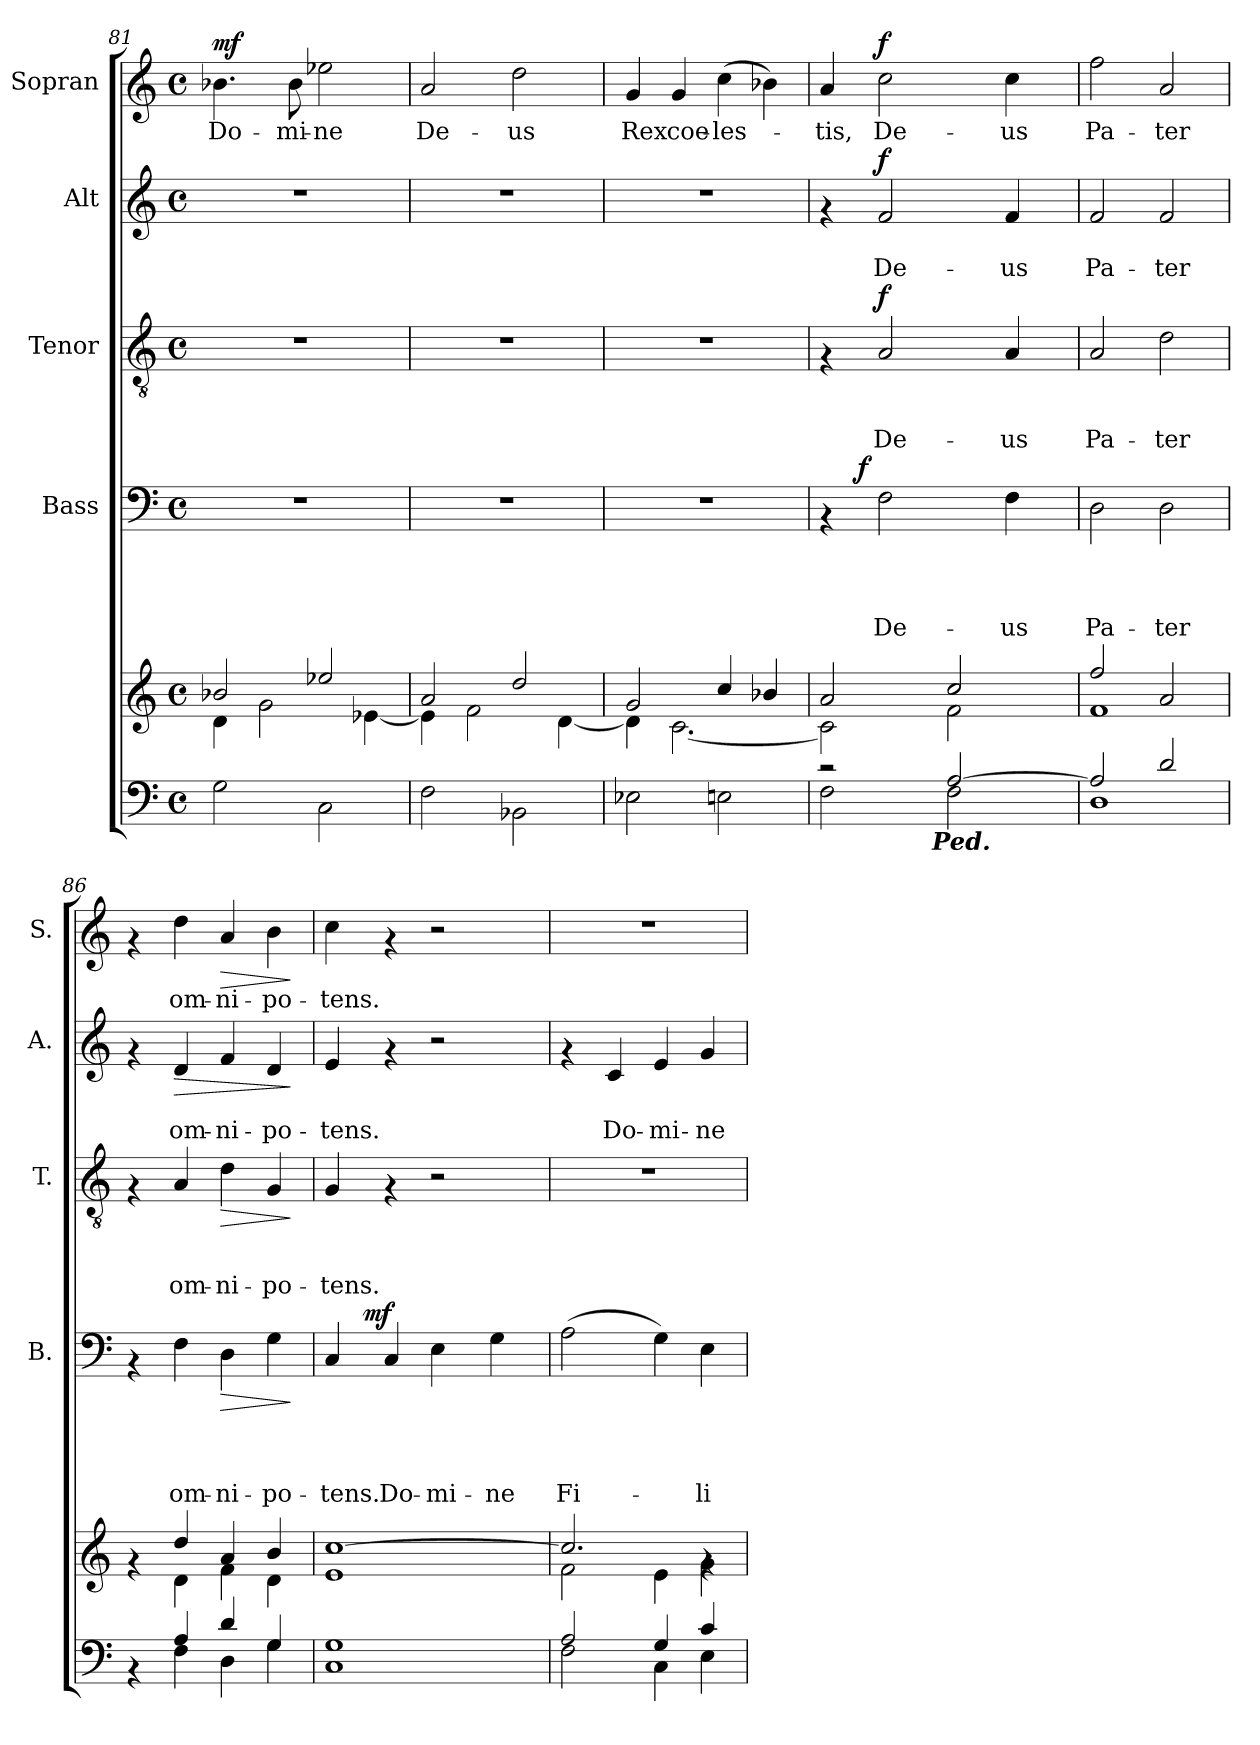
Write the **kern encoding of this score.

**kern	**kern	**kern	**text	**text	**text	**text	**dynam	**kern	**text	**text	**text	**dynam	**kern	**text	**text	**dynam	**kern	**text	**dynam
*part5	*part5	*part4	*part4	*part4	*part4	*part4	*part4	*part3	*part3	*part3	*part3	*part3	*part2	*part2	*part2	*part2	*part1	*part1	*part1
*staff6	*staff5	*staff4	*staff4	*staff4	*staff4	*staff4	*staff4	*staff3	*staff3	*staff3	*staff3	*staff3	*staff2	*staff2	*staff2	*staff2	*staff1	*staff1	*staff1
*	*	*I"Bass	*	*	*	*	*	*I"Tenor	*	*	*	*	*I"Alt	*	*	*	*I"Sopran	*	*
*	*	*I'B.	*	*	*	*	*	*I'T.	*	*	*	*	*I'A.	*	*	*	*I'S.	*	*
*clefF4	*clefG2	*clefF4	*	*	*	*	*	*clefGv2	*	*	*	*	*clefG2	*	*	*	*clefG2	*	*
*k[]	*k[]	*k[]	*	*	*	*	*	*k[]	*	*	*	*	*k[]	*	*	*	*k[]	*	*
*C:	*C:	*C:	*	*	*	*	*	*C:	*	*	*	*	*C:	*	*	*	*C:	*	*
*M4/4	*M4/4	*M4/4	*	*	*	*	*	*M4/4	*	*	*	*	*M4/4	*	*	*	*M4/4	*	*
*met(c)	*met(c)	*met(c)	*	*	*	*	*	*met(c)	*	*	*	*	*met(c)	*	*	*	*met(c)	*	*
=81	=81	=81	=81	=81	=81	=81	=81	=81	=81	=81	=81	=81	=81	=81	=81	=81	=81	=81	=81
*	*^	*	*	*	*	*	*	*	*	*	*	*	*	*	*	*	*	*	*
!	!	!	!	!	!	!	!	!	!	!	!	!	!	!	!	!	!	!	!LO:LY:b	!LO:DY:a
2G\	2b-X/	4d\	1r	.	.	.	.	.	1r	.	.	.	.	1r	.	.	.	4.b-X\	Do-	mf
.	.	2g\	.	.	.	.	.	.	.	.	.	.	.	.	.	.	.	.	.	.
!	!	!	!	!	!	!	!	!	!	!	!	!	!	!	!	!	!	!	!LO:LY:b	!
.	.	.	.	.	.	.	.	.	.	.	.	.	.	.	.	.	.	8b-\	-mi-	.
!	!	!	!	!	!	!	!	!	!	!	!	!	!	!	!	!	!	!	!LO:LY:b	!
2C\	2ee-X/	.	.	.	.	.	.	.	.	.	.	.	.	.	.	.	.	2ee-X\	-ne	.
.	.	[<4e-X\	.	.	.	.	.	.	.	.	.	.	.	.	.	.	.	.	.	.
=82	=82	=82	=82	=82	=82	=82	=82	=82	=82	=82	=82	=82	=82	=82	=82	=82	=82	=82	=82	=82
!	!	!	!	!	!	!	!	!	!	!	!	!	!	!	!	!	!	!	!LO:LY:b	!
2F\	2a/	4e-\]	1r	.	.	.	.	.	1r	.	.	.	.	1r	.	.	.	2a/	De-	.
.	.	2f\	.	.	.	.	.	.	.	.	.	.	.	.	.	.	.	.	.	.
!	!	!	!	!	!	!	!	!	!	!	!	!	!	!	!	!	!	!	!LO:LY:b	!
2BB-X\	2dd/	.	.	.	.	.	.	.	.	.	.	.	.	.	.	.	.	2dd\	-us	.
.	.	[<4d\	.	.	.	.	.	.	.	.	.	.	.	.	.	.	.	.	.	.
=83	=83	=83	=83	=83	=83	=83	=83	=83	=83	=83	=83	=83	=83	=83	=83	=83	=83	=83	=83	=83
!	!	!	!	!	!	!	!	!	!	!	!	!	!	!	!	!	!	!	!LO:LY:b	!
2E-X\	2g/	4d\]	1r	.	.	.	.	.	1r	.	.	.	.	1r	.	.	.	4g/	Rex	.
!	!	!	!	!	!	!	!	!	!	!	!	!	!	!	!	!	!	!	!LO:LY:b	!
.	.	[<2.c\	.	.	.	.	.	.	.	.	.	.	.	.	.	.	.	4g/	coe-	.
!	!	!	!	!	!	!	!	!	!	!	!	!	!	!	!	!	!	!	!LO:LY:b	!
2En\	4cc/	.	.	.	.	.	.	.	.	.	.	.	.	.	.	.	.	(>4cc\	-les-	.
.	4b-X/	.	.	.	.	.	.	.	.	.	.	.	.	.	.	.	.	4b-X\)	.	.
=84	=84	=84	=84	=84	=84	=84	=84	=84	=84	=84	=84	=84	=84	=84	=84	=84	=84	=84	=84	=84
*^	*	*	*	*	*	*	*	*	*	*	*	*	*	*	*	*	*	*	*	*
!	!	!	!	!	!	!	!	!	!	!	!	!	!	!	!	!	!	!	!	!LO:LY:b	!
*	*^	*	*	*^	*	*	*	*	*	*	*	*	*	*	*	*	*	*	*	*	*
2rc	2F\	3ryy	2a/	2c\]	4rAA	8.ryy	.	.	.	.	.	4rF	.	.	.	.	4rf	.	.	.	4a/	-tis,	.
!	!	!	!	!	!	!	!	!	!	!	!LO:DY:a	!	!	!	!	!	!	!	!	!	!	!	!
.	.	.	.	.	.	2ryy	.	.	.	.	f	.	.	.	.	.	.	.	.	.	.	.	.
!	!	!	!	!	!	!	!	!	!	!LO:LY:b	!	!	!	!	!LO:LY:b	!LO:DY:a	!	!	!LO:LY:b	!LO:DY:a	!	!LO:LY:b	!LO:DY:a
.	.	.	.	.	2F\	.	.	.	.	De-	.	2A/	.	.	De-	f	2f/	.	De-	f	2cc\	De-	f
.	.	12.ryy	.	.	.	.	.	.	.	.	.	.	.	.	.	.	.	.	.	.	.	.	.
!	!	!LO:TX:b:Bi:t=Ped.	!	!	!	!	!	!	!	!	!	!	!	!	!	!	!	!	!	!	!	!	!
.	.	3ryy	.	.	.	.	.	.	.	.	.	.	.	.	.	.	.	.	.	.	.	.	.
[<2A/	2F\	.	2cc/	2f\	.	.	.	.	.	.	.	.	.	.	.	.	.	.	.	.	.	.	.
.	.	.	.	.	.	4ryy	.	.	.	.	.	.	.	.	.	.	.	.	.	.	.	.	.
!	!	!	!	!	!	!	!	!	!	!LO:LY:b	!	!	!	!	!LO:LY:b	!	!	!	!LO:LY:b	!	!	!LO:LY:b	!
.	.	.	.	.	4F\	.	.	.	.	-us	.	4A/	.	.	-us	.	4f/	.	-us	.	4cc\	-us	.
.	.	6ryy	.	.	.	.	.	.	.	.	.	.	.	.	.	.	.	.	.	.	.	.	.
.	.	.	.	.	.	16ryy	.	.	.	.	.	.	.	.	.	.	.	.	.	.	.	.	.
.	.	24ryy	.	.	.	.	.	.	.	.	.	.	.	.	.	.	.	.	.	.	.	.	.
!!LO:PB:g=z
=85	=85	=85	=85	=85	=85	=85	=85	=85	=85	=85	=85	=85	=85	=85	=85	=85	=85	=85	=85	=85	=85	=85	=85
!	!	!	!	!	!	!	!	!	!	!LO:LY:b	!	!	!	!	!LO:LY:b	!	!	!	!LO:LY:b	!	!	!LO:LY:b	!
*	*v	*v	*	*	*v	*v	*	*	*	*	*	*	*	*	*	*	*	*	*	*	*	*	*
2A/]	1D	2ff/	1f	2D\	.	.	.	Pa-	.	2A/	.	.	Pa-	.	2f/	.	Pa-	.	2ff\	Pa-	.
!	!	!	!	!	!	!	!	!LO:LY:b	!	!	!	!	!LO:LY:b	!	!	!	!LO:LY:b	!	!	!LO:LY:b	!
2d/	.	2a/	.	2D\	.	.	.	-ter	.	2d\	.	.	-ter	.	2f/	.	-ter	.	2a/	-ter	.
=86	=86	=86	=86	=86	=86	=86	=86	=86	=86	=86	=86	=86	=86	=86	=86	=86	=86	=86	=86	=86	=86
4rAA	4ryy	4rf	4ryy	4rAA	.	.	.	.	.	4rF	.	.	.	.	4rf	.	.	.	4rf	.	.
!	!	!	!	!	!	!	!	!LO:LY:b	!	!	!	!	!LO:LY:b	!	!	!	!LO:LY:b	!LO:HP:b	!	!LO:LY:b	!
4A/	4F\	4dd/	4d\	4F\	.	.	.	om-	.	4A/	.	.	om-	.	4d/	.	om-	>	4dd\	om-	.
!	!	!	!	!	!	!	!	!LO:LY:b	!LO:HP:b	!	!	!	!LO:LY:b	!LO:HP:b	!	!	!LO:LY:b	!	!	!LO:LY:b	!LO:HP:b
4d/	4D\	4a/	4f\	4D\	.	.	.	-ni-	>	4d\	.	.	-ni-	>	4f/	.	-ni-	.	4a/	-ni-	>
!	!	!	!	!	!	!	!	!LO:LY:b	!	!	!	!	!LO:LY:b	!	!	!	!LO:LY:b	!	!	!LO:LY:b	!
4G/	4G\	4b/	4d\	4G\	.	.	.	-po-	.	4G/	.	.	-po-	.	4d/	.	-po-	.	4b\	-po-	.
*v	*v	*	*	*	*	*	*	*	*	*	*	*	*	*	*	*	*	*	*	*	*
*	*v	*v	*	*	*	*	*	*	*	*	*	*	*	*	*	*	*	*	*	*
.	.	.	.	.	.	.	]	.	.	.	.	]	.	.	.	]	.	.	]
=87	=87	=87	=87	=87	=87	=87	=87	=87	=87	=87	=87	=87	=87	=87	=87	=87	=87	=87	=87
!	!	!	!	!	!	!LO:LY:b	!	!	!	!	!LO:LY:b	!	!	!	!LO:LY:b	!	!	!LO:LY:b	!
*	*	*^	*	*	*	*	*	*	*	*	*	*	*	*	*	*	*	*	*
1C 1G	1e [>1cc	4C/	8.ryy	.	.	.	-tens.	.	4G/	.	.	-tens.	.	4e/	.	-tens.	.	4cc\	-tens.	.
!	!	!	!	!	!	!	!	!LO:DY:a	!	!	!	!	!	!	!	!	!	!	!	!
.	.	.	2ryy	.	.	.	.	mf	.	.	.	.	.	.	.	.	.	.	.	.
!	!	!	!	!	!	!	!LO:LY:b	!	!	!	!	!	!	!	!	!	!	!	!	!
.	.	4C/	.	.	.	.	Do-	.	4rF	.	.	.	.	4rf	.	.	.	4rf	.	.
!	!	!	!	!	!	!	!LO:LY:b	!	!	!	!	!	!	!	!	!	!	!	!	!
.	.	4E\	.	.	.	.	-mi-	.	2r	.	.	.	.	2r	.	.	.	2r	.	.
.	.	.	4ryy	.	.	.	.	.	.	.	.	.	.	.	.	.	.	.	.	.
!	!	!	!	!	!	!	!LO:LY:b	!	!	!	!	!	!	!	!	!	!	!	!	!
.	.	4G\	.	.	.	.	-ne	.	.	.	.	.	.	.	.	.	.	.	.	.
.	.	.	16ryy	.	.	.	.	.	.	.	.	.	.	.	.	.	.	.	.	.
=88	=88	=88	=88	=88	=88	=88	=88	=88	=88	=88	=88	=88	=88	=88	=88	=88	=88	=88	=88	=88
*^	*^	*	*	*	*	*	*	*	*	*	*	*	*	*	*	*	*	*	*	*
!	!	!	!	!	!	!	!	!	!LO:LY:b	!	!	!	!	!	!	!	!	!	!	!	!	!
*	*	*	*	*v	*v	*	*	*	*	*	*	*	*	*	*	*	*	*	*	*	*	*
2A/	2F\	2.cc/]	2f\	(>2A\	.	.	.	Fi-	.	1r	.	.	.	.	4rf	.	.	.	1r	.	.
!	!	!	!	!	!	!	!	!	!	!	!	!	!	!	!	!	!LO:LY:b	!	!	!	!
.	.	.	.	.	.	.	.	.	.	.	.	.	.	.	4c/	.	Do-	.	.	.	.
!	!	!	!	!	!	!	!	!	!	!	!	!	!	!	!	!	!LO:LY:b	!	!	!	!
4G/	4C\	.	4e\	4G\)	.	.	.	.	.	.	.	.	.	.	4e/	.	-mi-	.	.	.	.
!	!	!	!	!	!	!	!	!LO:LY:b	!	!	!	!	!	!	!	!	!LO:LY:b	!	!	!	!
4c/	4E\	4rg	4g\	4E\	.	.	.	-li	.	.	.	.	.	.	4g/	.	-ne	.	.	.	.
*v	*v	*	*	*	*	*	*	*	*	*	*	*	*	*	*	*	*	*	*	*	*
*	*v	*v	*	*	*	*	*	*	*	*	*	*	*	*	*	*	*	*	*	*
=	=	=	=	=	=	=	=	=	=	=	=	=	=	=	=	=	=	=	=
*-	*-	*-	*-	*-	*-	*-	*-	*-	*-	*-	*-	*-	*-	*-	*-	*-	*-	*-	*-
